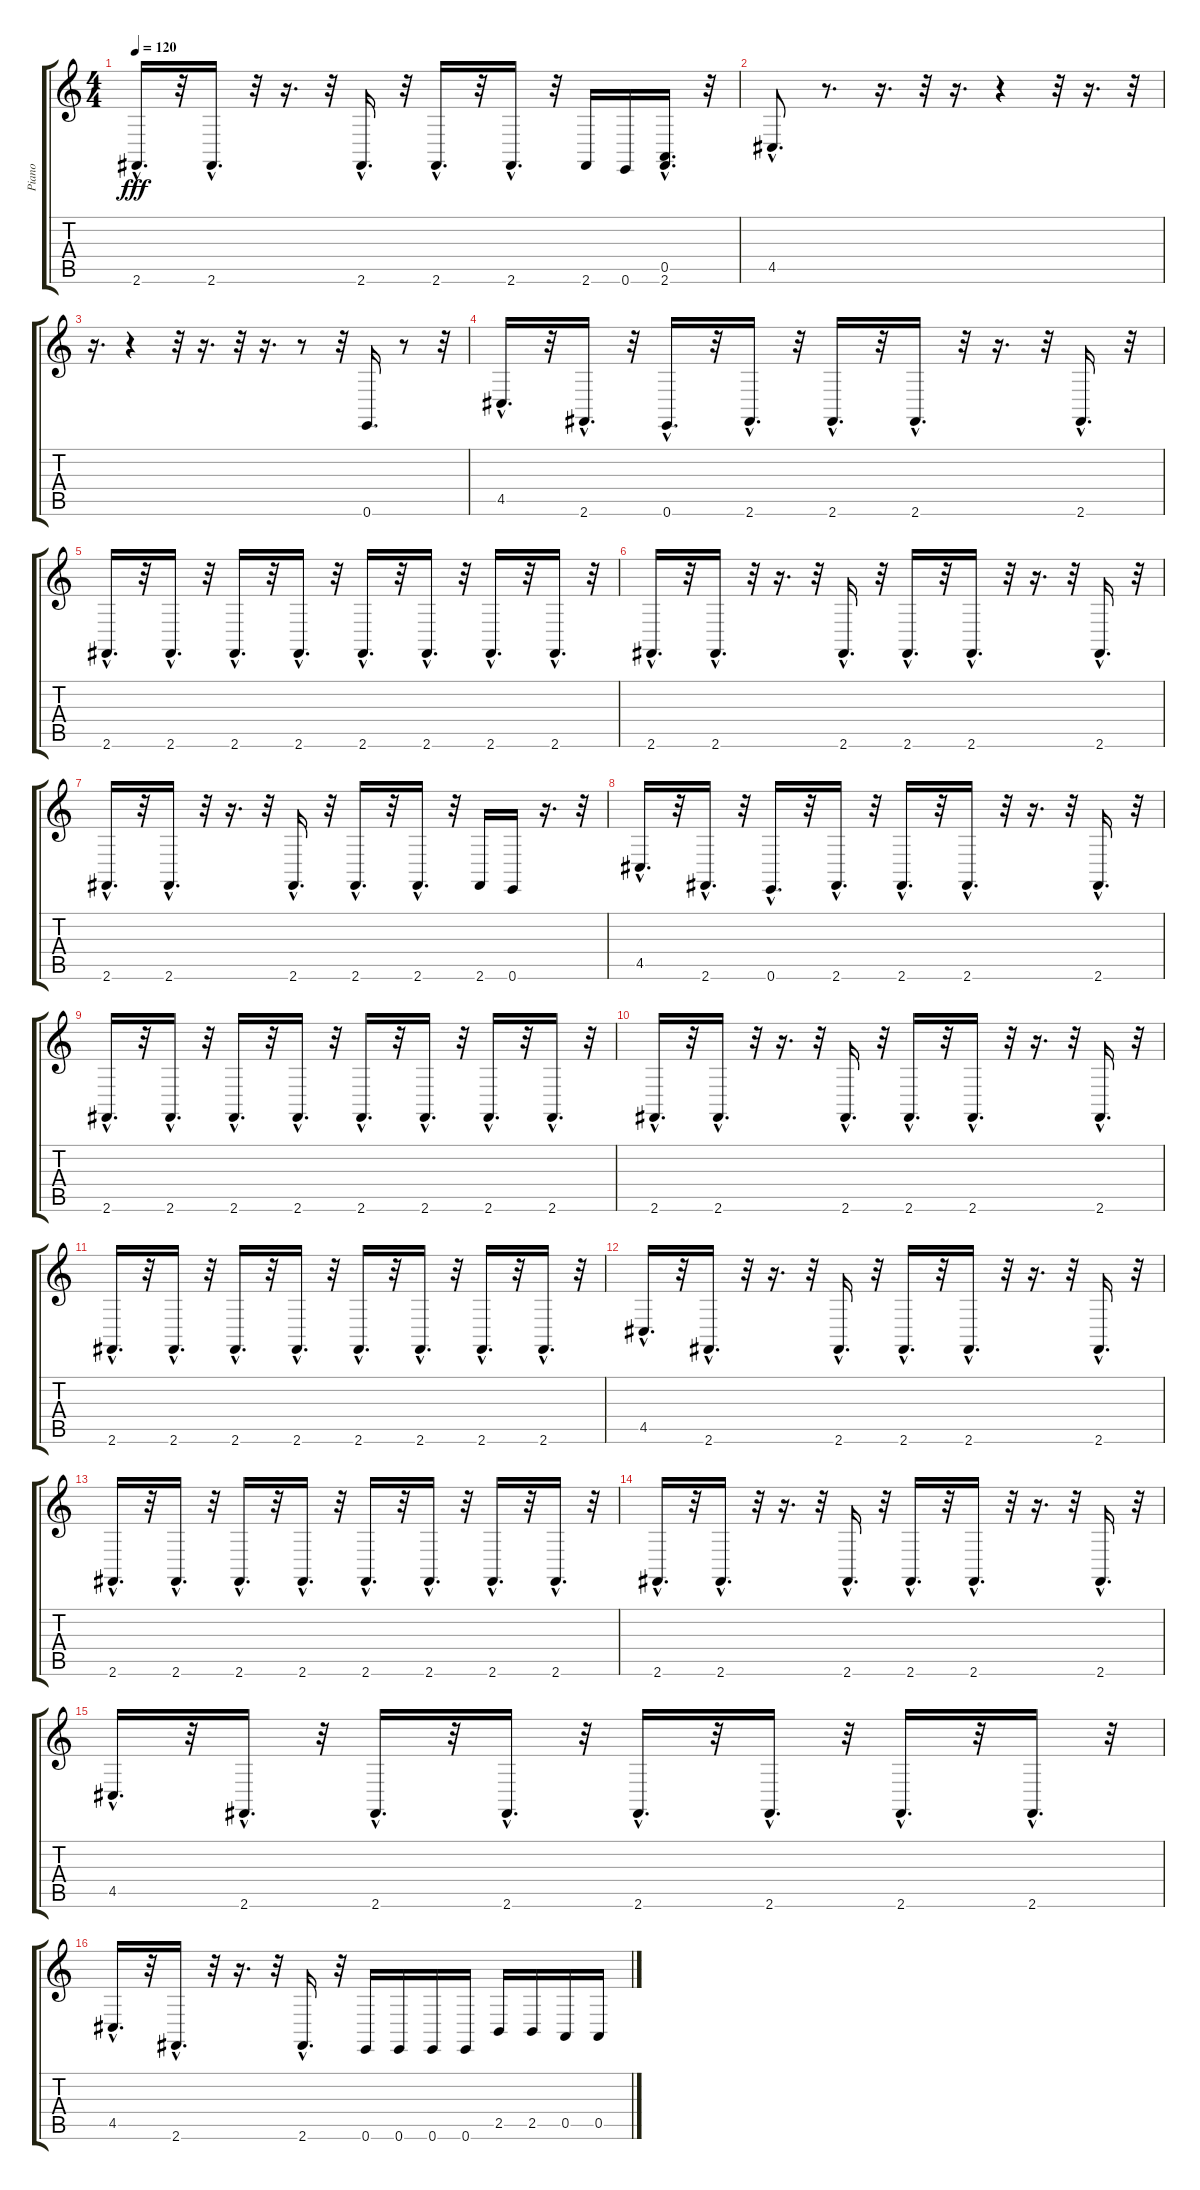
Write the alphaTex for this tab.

\track ("Piano" "Piano") {instrument acousticgrandpiano}
\staff {score tabs}
\tuning (E4 B3 G3 D3 A2 E2) {hide}
\ts (4 4)
\tempo 120
\clef g2
\ks c
2.6{hac}.16{d dy fff} r.32 2.6{hac}.16{d} r.32 r.16{d} r.32 2.6{hac}.16{d} r.32 2.6{hac}.16{d} r.32 2.6{hac}.16{d} r.32 2.6.16 0.6.16 (0.5{hac} 2.6{hac}).16{d} r.32 |
4.5{hac}.8{d} r.8{d} r.16{d} r.32 r.16{d} r.4 r.32 r.16{d} r.32 |
r.16{d} r.4 r.32 r.16{d} r.32 r.16{d} r.8 r.32 0.6.16{d} r.8 r.32 |
4.5{hac}.16{d} r.32 2.6{hac}.16{d} r.32 0.6{hac}.16{d} r.32 2.6{hac}.16{d} r.32 2.6{hac}.16{d} r.32 2.6{hac}.16{d} r.32 r.16{d} r.32 2.6{hac}.16{d} r.32 |
2.6{hac}.16{d} r.32 2.6{hac}.16{d} r.32 2.6{hac}.16{d} r.32 2.6{hac}.16{d} r.32 2.6{hac}.16{d} r.32 2.6{hac}.16{d} r.32 2.6{hac}.16{d} r.32 2.6{hac}.16{d} r.32 |
2.6{hac}.16{d} r.32 2.6{hac}.16{d} r.32 r.16{d} r.32 2.6{hac}.16{d} r.32 2.6{hac}.16{d} r.32 2.6{hac}.16{d} r.32 r.16{d} r.32 2.6{hac}.16{d} r.32 |
2.6{hac}.16{d} r.32 2.6{hac}.16{d} r.32 r.16{d} r.32 2.6{hac}.16{d} r.32 2.6{hac}.16{d} r.32 2.6{hac}.16{d} r.32 2.6.16 0.6.16 r.16{d} r.32 |
4.5{hac}.16{d} r.32 2.6{hac}.16{d} r.32 0.6{hac}.16{d} r.32 2.6{hac}.16{d} r.32 2.6{hac}.16{d} r.32 2.6{hac}.16{d} r.32 r.16{d} r.32 2.6{hac}.16{d} r.32 |
2.6{hac}.16{d} r.32 2.6{hac}.16{d} r.32 2.6{hac}.16{d} r.32 2.6{hac}.16{d} r.32 2.6{hac}.16{d} r.32 2.6{hac}.16{d} r.32 2.6{hac}.16{d} r.32 2.6{hac}.16{d} r.32 |
2.6{hac}.16{d} r.32 2.6{hac}.16{d} r.32 r.16{d} r.32 2.6{hac}.16{d} r.32 2.6{hac}.16{d} r.32 2.6{hac}.16{d} r.32 r.16{d} r.32 2.6{hac}.16{d} r.32 |
2.6{hac}.16{d} r.32 2.6{hac}.16{d} r.32 2.6{hac}.16{d} r.32 2.6{hac}.16{d} r.32 2.6{hac}.16{d} r.32 2.6{hac}.16{d} r.32 2.6{hac}.16{d} r.32 2.6{hac}.16{d} r.32 |
4.5{hac}.16{d} r.32 2.6{hac}.16{d} r.32 r.16{d} r.32 2.6{hac}.16{d} r.32 2.6{hac}.16{d} r.32 2.6{hac}.16{d} r.32 r.16{d} r.32 2.6{hac}.16{d} r.32 |
2.6{hac}.16{d} r.32 2.6{hac}.16{d} r.32 2.6{hac}.16{d} r.32 2.6{hac}.16{d} r.32 2.6{hac}.16{d} r.32 2.6{hac}.16{d} r.32 2.6{hac}.16{d} r.32 2.6{hac}.16{d} r.32 |
2.6{hac}.16{d} r.32 2.6{hac}.16{d} r.32 r.16{d} r.32 2.6{hac}.16{d} r.32 2.6{hac}.16{d} r.32 2.6{hac}.16{d} r.32 r.16{d} r.32 2.6{hac}.16{d} r.32 |
4.5{hac}.16{d} r.32 2.6{hac}.16{d} r.32 2.6{hac}.16{d} r.32 2.6{hac}.16{d} r.32 2.6{hac}.16{d} r.32 2.6{hac}.16{d} r.32 2.6{hac}.16{d} r.32 2.6{hac}.16{d} r.32 |
4.5{hac}.16{d} r.32 2.6{hac}.16{d} r.32 r.16{d} r.32 2.6{hac}.16{d} r.32 0.6.16 0.6.16 0.6.16 0.6.16 2.5.16 2.5.16 0.5.16 0.5.16
